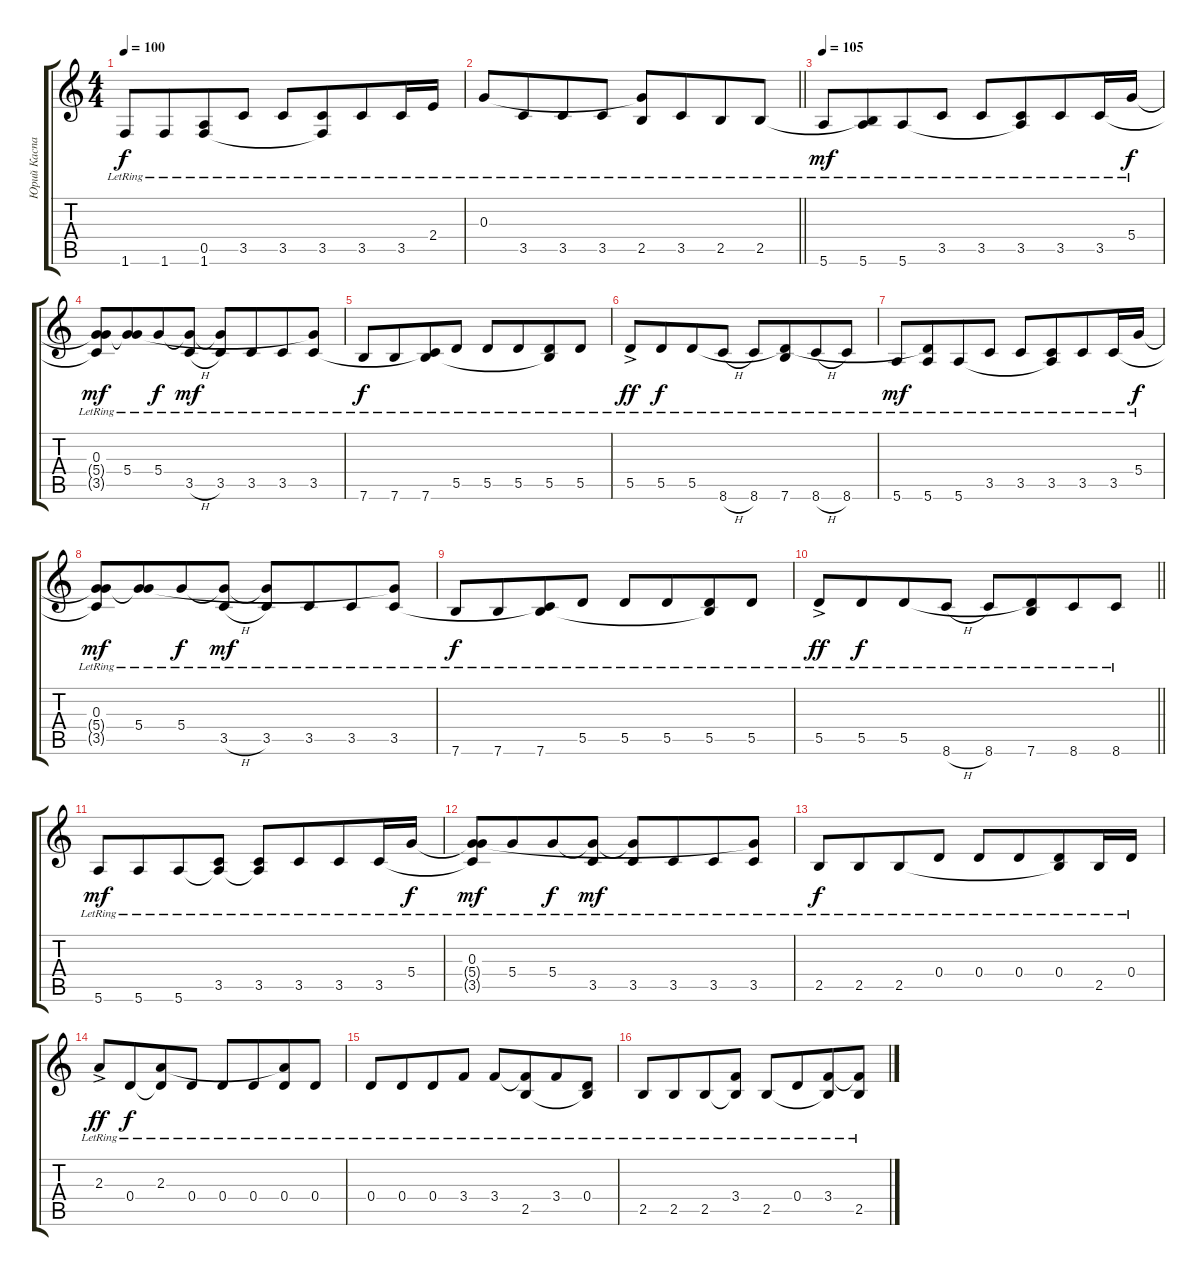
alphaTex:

\track ("Юрий Каспарян" "Юрий Каспа") {instrument acousticguitarsteel}
\staff {score tabs}
\tuning (E4 B3 G3 D3 A2 E2) {hide}
\ts (4 4)
\tempo 100
\clef g2
\ks c
1.6{lr}.8{dy f} 1.6{lr}.8{beam merge} (0.5{t} 1.6{lr}).8 3.5{lr}.8 3.5{lr}.8 (3.5{lr} 1.6{t}).8{beam merge} 3.5{lr}.8 3.5{lr}.16 2.4{lr}.16 |
\barLineRight lightlight
0.3{lr}.8 3.5{lr}.8{beam merge} 3.5{lr}.8 3.5{lr}.8 (0.3{t} 2.5{lr}).8 3.5{lr}.8{beam merge} 2.5{lr}.8 2.5{lr}.8 |
\tempo 105
5.6{lr}.8{dy mf} (2.5{t} 5.6{lr}).8{beam merge} 5.6{lr}.8 3.5{lr}.8 3.5{lr}.8 (3.5{lr} 5.6{t}).8{beam merge} 3.5{lr}.8 3.5{lr}.16 5.4{lr}.16{dy f} |
(0.3{lr} 5.4{t} 3.5{t}).8{dy mf} (0.3{t} 5.4{lr}).8{beam merge} 5.4{lr}.8{dy f} (5.4{t} 3.5{h lr}).8{dy mf} (5.4{t} 3.5{lr}).8 3.5{lr}.8{beam merge} 3.5{lr}.8 (0.3{t} 3.5{lr}).8 |
7.6{lr}.8{dy f} 7.6{lr}.8{beam merge} (3.5{t} 7.6{lr}).8 5.5{lr}.8 5.5{lr}.8 5.5{lr}.8{beam merge} (5.5{lr} 7.6{t}).8 5.5{lr}.8 |
5.5{ac lr}.8{dy ff} 5.5{lr}.8{dy f beam merge} 5.5{lr}.8 8.6{h lr}.8 8.6{lr}.8 (5.5{t} 7.6{lr}).8{beam merge} 8.6{h lr}.8 8.6{lr}.8 |
5.6{lr}.8{dy mf} (5.5{t} 5.6{lr}).8{beam merge} 5.6{lr}.8 3.5{lr}.8 3.5{lr}.8 (3.5{lr} 5.6{t}).8{beam merge} 3.5{lr}.8 3.5{lr}.16 5.4{lr}.16{dy f} |
(0.3{lr} 5.4{t} 3.5{t}).8{dy mf} (0.3{t} 5.4{lr}).8{beam merge} 5.4{lr}.8{dy f} (5.4{t} 3.5{h lr}).8{dy mf} (5.4{t} 3.5{lr}).8 3.5{lr}.8{beam merge} 3.5{lr}.8 (0.3{t} 3.5{lr}).8 |
7.6{lr}.8{dy f} 7.6{lr}.8{beam merge} (3.5{t} 7.6{lr}).8 5.5{lr}.8 5.5{lr}.8 5.5{lr}.8{beam merge} (5.5{lr} 7.6{t}).8 5.5{lr}.8 |
\barLineRight lightlight
5.5{ac lr}.8{dy ff} 5.5{lr}.8{dy f beam merge} 5.5{lr}.8 8.6{h lr}.8 8.6{lr}.8 (5.5{t} 7.6{lr}).8{beam merge} 8.6{lr}.8 8.6{lr}.8 |
5.6{lr}.8{dy mf} 5.6{lr}.8{beam merge} 5.6{lr}.8 (3.5{lr} 5.6{t}).8 (3.5{lr} 5.6{t}).8 3.5{lr}.8{beam merge} 3.5{lr}.8 3.5{lr}.16 5.4{lr}.16{dy f} |
(0.3{lr} 5.4{t} 3.5{t}).8{dy mf} 5.4{lr}.8{beam merge} 5.4{lr}.8{dy f} (5.4{t} 3.5{lr}).8{dy mf} (5.4{t} 3.5{lr}).8 3.5{lr}.8{beam merge} 3.5{lr}.8 (0.3{t} 3.5{lr}).8 |
2.5{lr}.8{dy f} 2.5{lr}.8{beam merge} 2.5{lr}.8 0.4{lr}.8 0.4{lr}.8 0.4{lr}.8{beam merge} (0.4{lr} 2.5{t}).8 2.5{lr}.16 0.4{lr}.16 |
2.3{ac lr}.8{dy ff} 0.4{lr}.8{dy f beam merge} (2.3{lr} 0.4{t}).8 0.4{lr}.8 0.4{lr}.8 0.4{lr}.8{beam merge} (2.3{t} 0.4{lr}).8 0.4{lr}.8 |
0.4{lr}.8 0.4{lr}.8{beam merge} 0.4{lr}.8 3.4{lr}.8 3.4{lr}.8 (3.4{t} 2.5{lr}).8{beam merge} 3.4{lr}.8 (0.4{lr} 2.5{t}).8 |
2.5{lr}.8 2.5{lr}.8{beam merge} 2.5{lr}.8 (3.4{lr} 2.5{t}).8 2.5{lr}.8 0.4{lr}.8{beam merge} (3.4{lr} 2.5{t}).8 (3.4{t} 2.5{lr}).8
